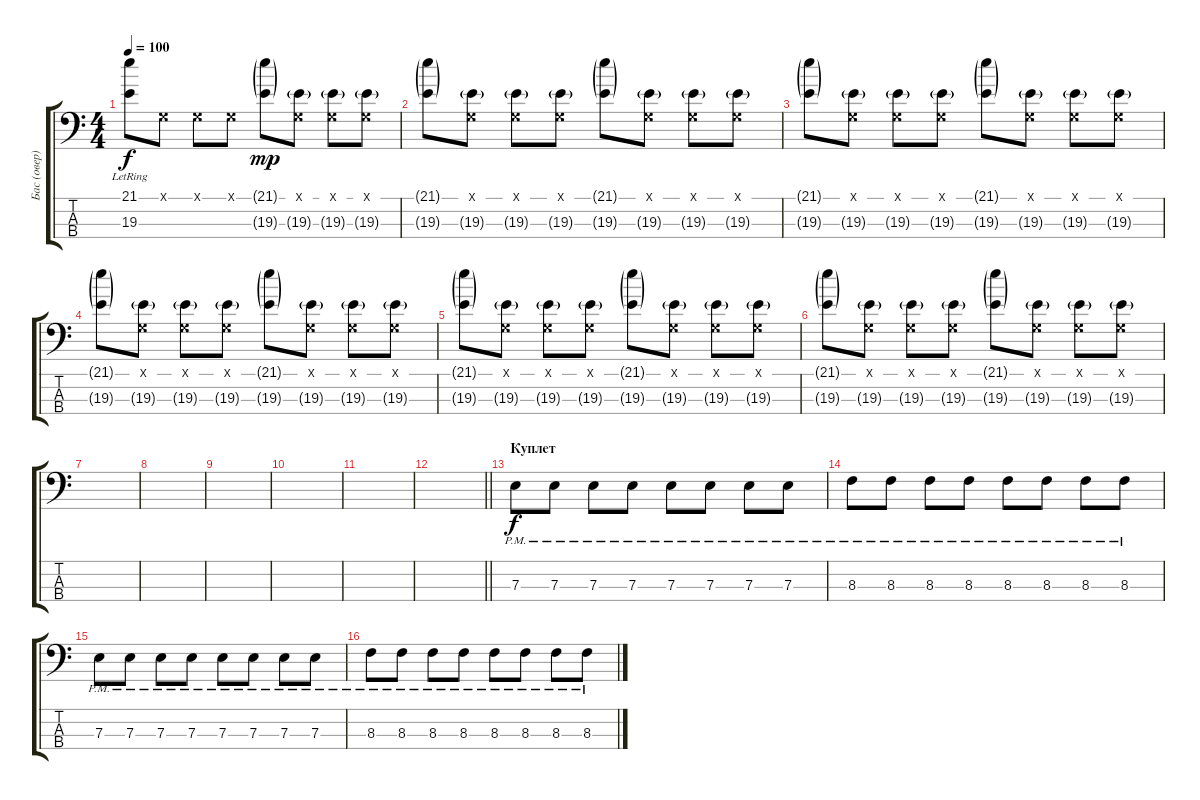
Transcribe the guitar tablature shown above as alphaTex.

\track ("Бас (овер)" "Бас (овер)") {instrument distortionguitar}
\staff {score tabs}
\tuning (G2 D2 A1 E1) {hide}
\ts (4 4)
\tempo 100
\clef f4
\ks c
(21.1{lr} 19.3{lr}).8{dy f} 0.1{x}.8 0.1{x}.8 0.1{x}.8 (21.1{g} 19.3{g}).8{dy mp} (0.1{x} 19.3{g}).8 (0.1{x} 19.3{g}).8 (0.1{x} 19.3{g}).8 |
(21.1{g} 19.3{g}).8 (0.1{x} 19.3{g}).8 (0.1{x} 19.3{g}).8 (0.1{x} 19.3{g}).8 (21.1{g} 19.3{g}).8 (0.1{x} 19.3{g}).8 (0.1{x} 19.3{g}).8 (0.1{x} 19.3{g}).8 |
(21.1{g} 19.3{g}).8 (0.1{x} 19.3{g}).8 (0.1{x} 19.3{g}).8 (0.1{x} 19.3{g}).8 (21.1{g} 19.3{g}).8 (0.1{x} 19.3{g}).8 (0.1{x} 19.3{g}).8 (0.1{x} 19.3{g}).8 |
(21.1{g} 19.3{g}).8 (0.1{x} 19.3{g}).8 (0.1{x} 19.3{g}).8 (0.1{x} 19.3{g}).8 (21.1{g} 19.3{g}).8 (0.1{x} 19.3{g}).8 (0.1{x} 19.3{g}).8 (0.1{x} 19.3{g}).8 |
(21.1{g} 19.3{g}).8{volume 6} (0.1{x} 19.3{g}).8 (0.1{x} 19.3{g}).8 (0.1{x} 19.3{g}).8 (21.1{g} 19.3{g}).8 (0.1{x} 19.3{g}).8 (0.1{x} 19.3{g}).8 (0.1{x} 19.3{g}).8 |
(21.1{g} 19.3{g}).8 (0.1{x} 19.3{g}).8 (0.1{x} 19.3{g}).8 (0.1{x} 19.3{g}).8 (21.1{g} 19.3{g}).8 (0.1{x} 19.3{g}).8 (0.1{x} 19.3{g}).8 (0.1{x} 19.3{g}).8 |
|
|
|
|
|
\barLineRight lightlight
|
\section ("" "Куплет")
7.3{pm}.8{dy f volume 7} 7.3{pm}.8 7.3{pm}.8 7.3{pm}.8 7.3{pm}.8 7.3{pm}.8 7.3{pm}.8 7.3{pm}.8 |
8.3{pm}.8 8.3{pm}.8 8.3{pm}.8 8.3{pm}.8 8.3{pm}.8 8.3{pm}.8 8.3{pm}.8 8.3{pm}.8 |
7.3{pm}.8 7.3{pm}.8 7.3{pm}.8 7.3{pm}.8 7.3{pm}.8 7.3{pm}.8 7.3{pm}.8 7.3{pm}.8 |
8.3{pm}.8 8.3{pm}.8 8.3{pm}.8 8.3{pm}.8 8.3{pm}.8 8.3{pm}.8 8.3{pm}.8 8.3{pm}.8
